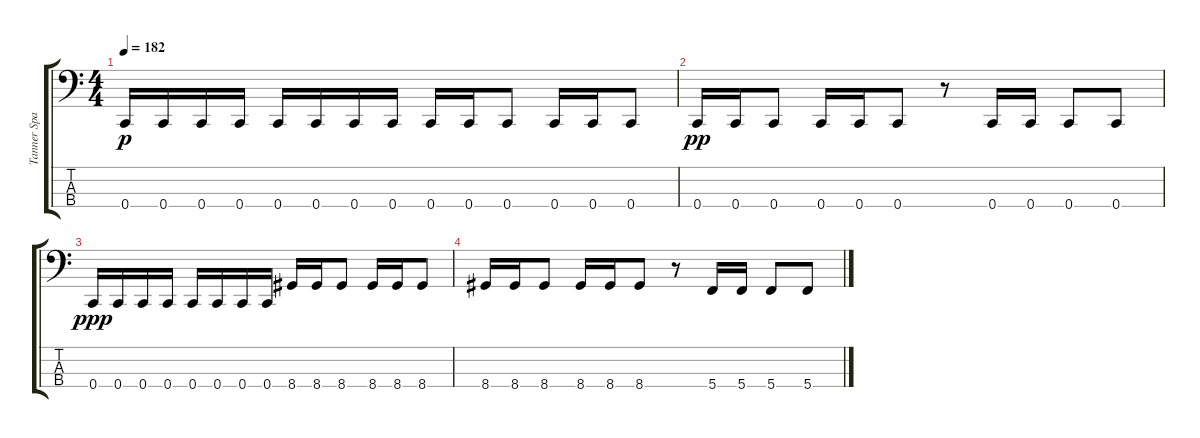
\track ("Tanner Sparks" "Tanner Spa") {instrument electricbassfinger}
\staff {score tabs}
\tuning (F2 C2 G1 C1) {hide}
\ts (4 4)
\tempo 182
\clef f4
\ks c
0.4.16{dy p} 0.4.16 0.4.16 0.4.16 0.4.16 0.4.16 0.4.16 0.4.16 0.4.16 0.4.16 0.4.8 0.4.16 0.4.16 0.4.8 |
0.4.16{dy pp} 0.4.16 0.4.8 0.4.16 0.4.16 0.4.8 r.8 0.4.16 0.4.16 0.4.8 0.4.8 |
0.4.16{dy ppp} 0.4.16 0.4.16 0.4.16 0.4.16 0.4.16 0.4.16 0.4.16 8.4.16 8.4.16 8.4.8 8.4.16 8.4.16 8.4.8 |
8.4.16 8.4.16 8.4.8 8.4.16 8.4.16 8.4.8 r.8 5.4.16 5.4.16 5.4.8 5.4.8
